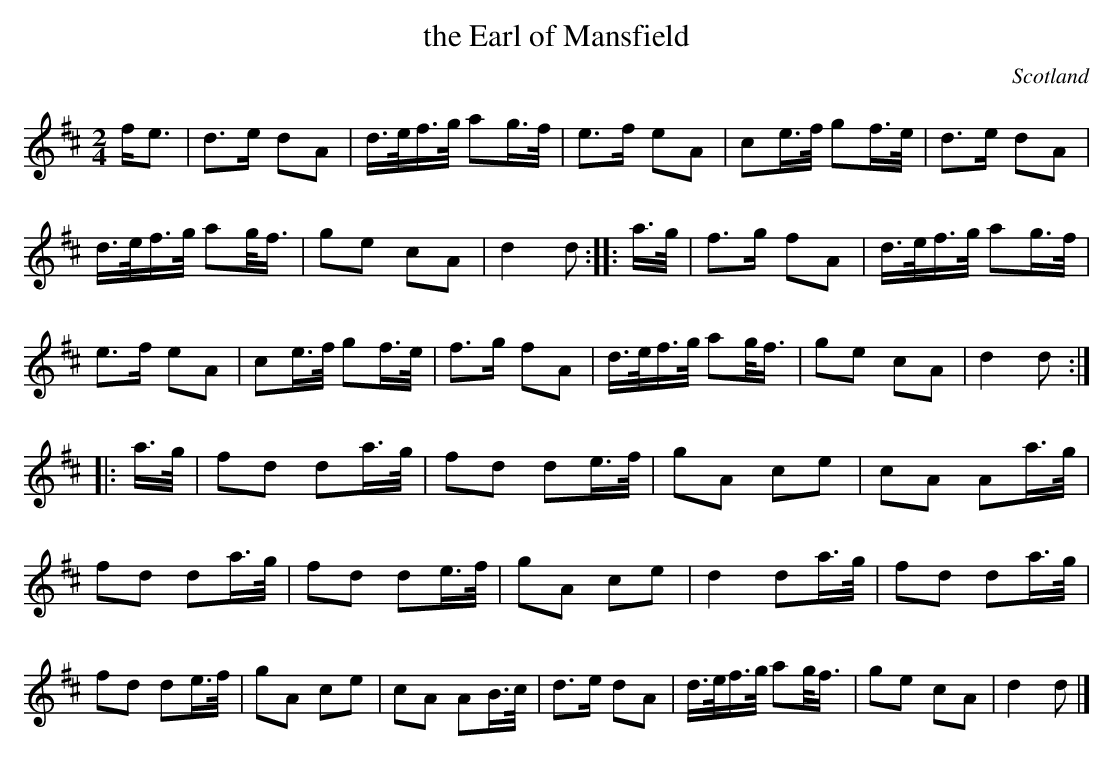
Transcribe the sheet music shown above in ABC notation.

X:1
T:the Earl of Mansfield
M:2/4
O:Scotland
K:D major
fe3|\
d3e d2A2|d>ef>g a2g>f|e3f e2A2|c2e>f g2f>e|\
d3e d2A2|d>ef>g a2g<f|g2e2 c2A2|d4 d2::\
a>g|\
f3g f2A2|d>ef>g a2g>f|e3f e2A2|c2e>f g2f>e|f3g f2A2|d>ef>g a2g<f|g2e2 c2A2| d4 d2::\
a>g|\
f2d2 d2a>g|f2d2 d2e>f|g2A2 c2e2|c2A2 A2a>g|\
f2d2 d2a>g|f2d2 d2e>f|g2A2 c2e2|d4 d2a>g|\
f2d2 d2a>g|f2d2 d2e>f|g2A2 c2e2|c2A2 A2B>c|\
d3e d2A2|d>ef>g a2g<f|g2e2 c2A2|d4 d2|]
